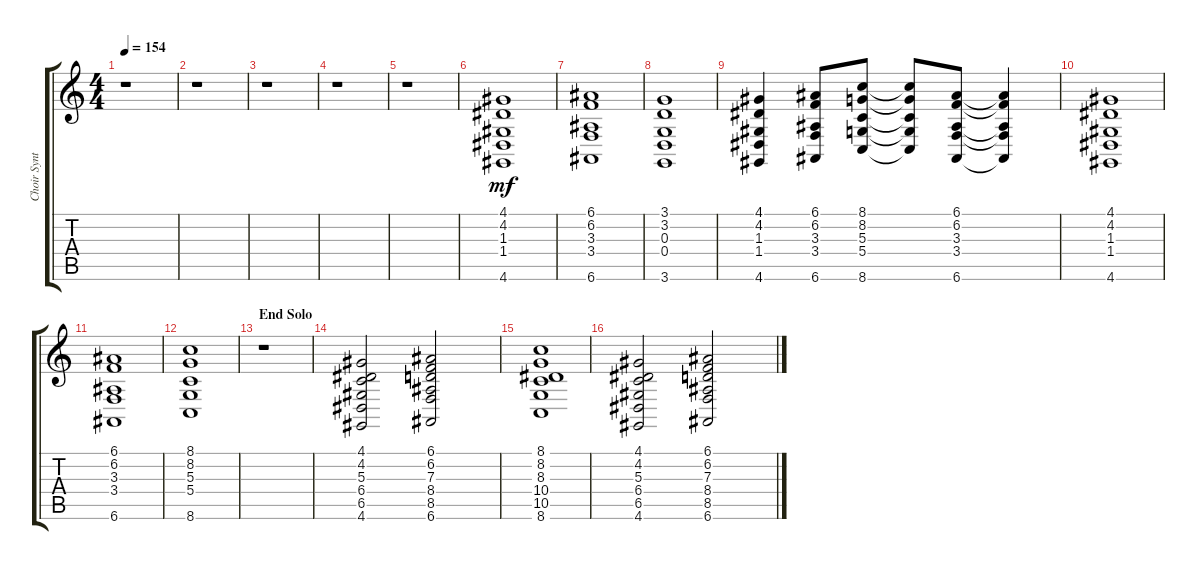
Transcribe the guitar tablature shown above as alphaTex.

\track ("Choir Synth" "Choir Synt") {instrument choiraahs}
\staff {score tabs}
\tuning (E4 B3 G3 D3 A2 E2) {hide}
\ts (4 4)
\tempo 154
\clef g2
\ks c
r.1{dy mf} |
r.1 |
r.1 |
r.1 |
r.1 |
(4.1 4.2 1.3 1.4 4.6).1 |
(6.1 6.2 3.3 3.4 6.6).1 |
(3.1 3.2 0.3 0.4 3.6).1 |
(4.1 4.2 1.3 1.4 4.6).4 (6.1 6.2 3.3 3.4 6.6).8 (8.1 8.2 5.3 5.4 8.6).8 (8.1{t} 8.2{t} 5.3{t} 5.4{t} 8.6{t}).8 (6.1 6.2 3.3 3.4 6.6).8 (6.1{t} 6.2{t} 3.3{t} 3.4{t} 6.6{t}).4 |
(4.1 4.2 1.3 1.4 4.6).1 |
(6.1 6.2 3.3 3.4 6.6).1 |
(8.1 8.2 5.3 5.4 8.6).1 |
\section ("" "End Solo")
r.1 |
(4.1 4.2 5.3 6.4 6.5 4.6).2 (6.1 6.2 7.3 8.4 8.5 6.6).2 |
(8.1 8.2 8.3 10.4 10.5 8.6).1 |
(4.1 4.2 5.3 6.4 6.5 4.6).2 (6.1 6.2 7.3 8.4 8.5 6.6).2
